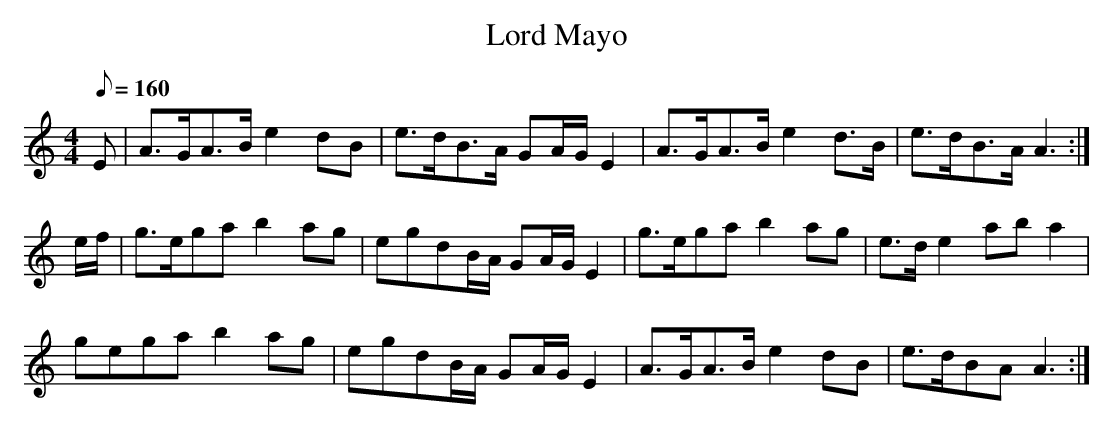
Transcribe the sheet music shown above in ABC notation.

X:1
T: Lord Mayo
M: 4/4
L: 1/8
Q: 160 % "slow"
K: Am
E| A>GA>B e2 dB| e>dB>A GA/G/ E2|  A>GA>B e2 d>B| e>dB>A A3:|
e/f/| g>ega b2 ag| egdB/A/ GA/G/ E2|  g>ega b2 ag| e>d e2 ab a2|
gega b2 ag| egdB/A/ GA/G/ E2|  A>GA>B e2 dB| e>dBA A3:|
